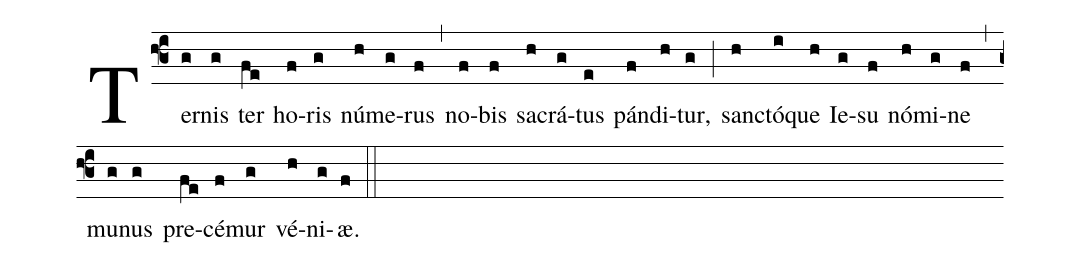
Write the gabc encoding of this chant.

%%
(f3)Ter(g)nis(g) ter(fe) ho(f)ris(g) nú(h)me(g)rus(f) (,)
no(f)bis(f) sa(h)crá(g)tus(e) pán(f)di(h)tur,(g) (;)
san(h)ctó(i)que(h) Ie(g)su(f) nó(h)mi(g)ne(f) (,)
mu(g)nus(g) pre(fe)cé(f)mur(g) vé(h)ni(g)æ.(f) (::)
